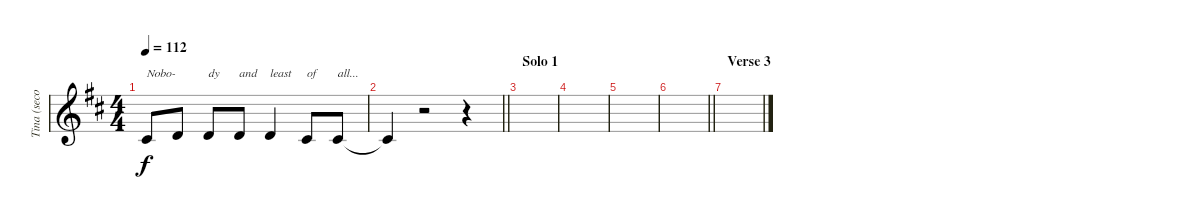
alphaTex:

\track ("Tina (second)" "Tina (seco") {instrument clarinet}
\staff {score}
\tuning (E4 B3 G3 D3 A2 E2) {hide}
\ts (4 4)
\tempo 112
\clef g2
\ks d
2.2.8{txt "Nobo-" dy f} 3.2.8 3.2.8{txt "dy"} 3.2.8{txt "and"} 3.2.4{txt "least"} 2.2.8{txt "of"} 2.2.8{txt "all..."} |
\barLineRight lightlight
2.2{t}.4 r.2 r.4 |
\section ("" "Solo 1")
|
|
|
\barLineRight lightlight
|
\section ("" "Verse 3")
